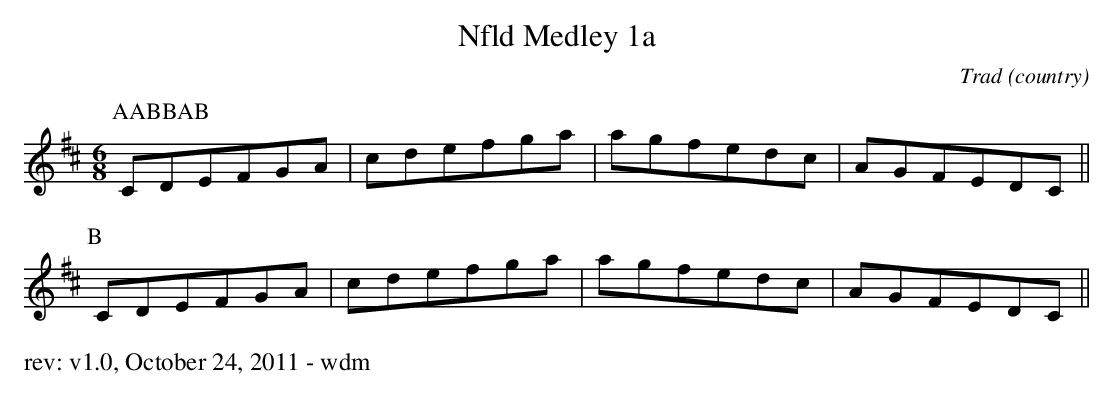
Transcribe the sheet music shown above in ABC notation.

X:1
T: Nfld Medley 1a
O: Trad (country)
M: 6/8
K: Dmaj
P: AABBAB
P:A
CDEFGA|cdefga|agfedc|AGFEDC||
P:B
CDEFGA|cdefga|agfedc|AGFEDC||
